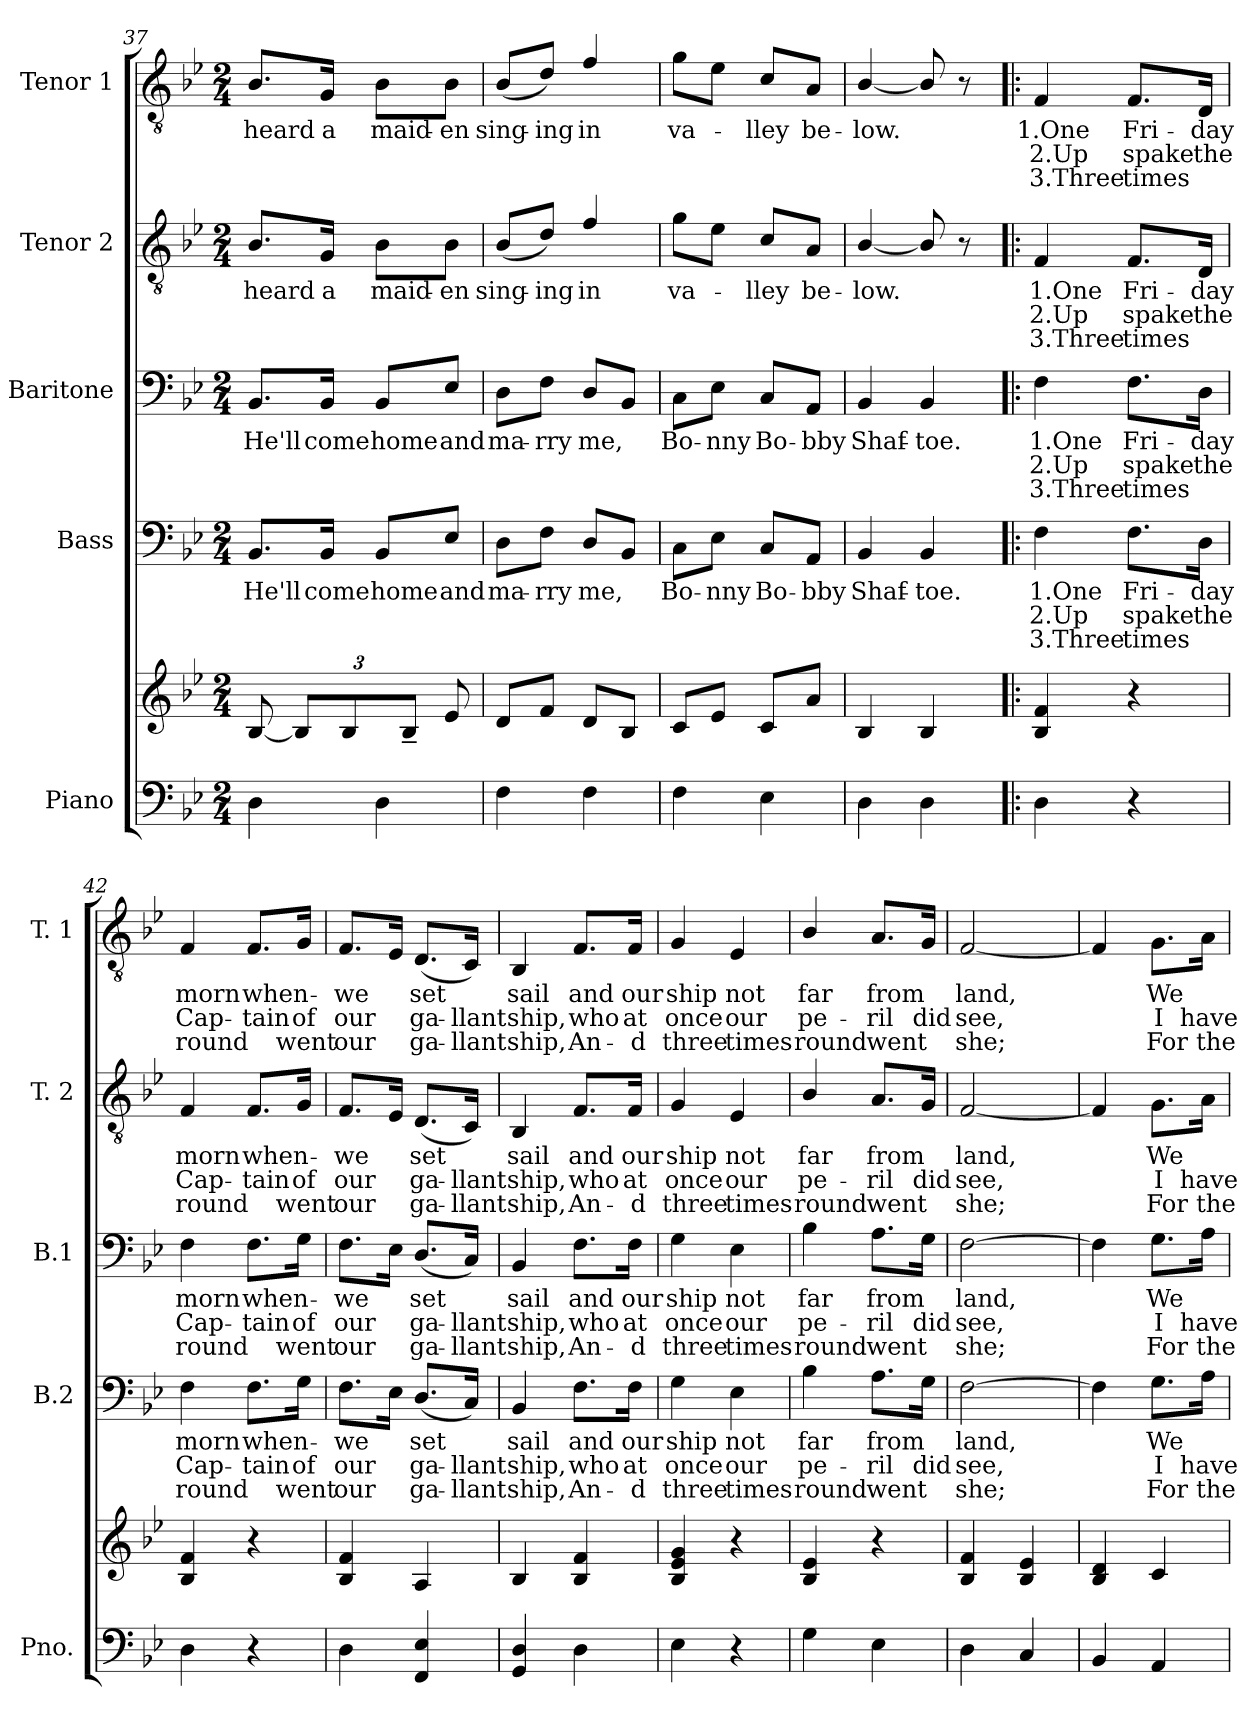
**kern	**kern	**kern	**text	**text	**text	**kern	**text	**text	**text	**kern	**text	**text	**text	**kern	**text	**text	**text
*part5	*part5	*part4	*part4	*part4	*part4	*part3	*part3	*part3	*part3	*part2	*part2	*part2	*part2	*part1	*part1	*part1	*part1
*staff6	*staff5	*staff4	*staff4	*staff4	*staff4	*staff3	*staff3	*staff3	*staff3	*staff2	*staff2	*staff2	*staff2	*staff1	*staff1	*staff1	*staff1
*I"Piano	*	*I"Bass	*	*	*	*I"Baritone	*	*	*	*I"Tenor 2	*	*	*	*I"Tenor 1	*	*	*
*I'Pno.	*	*I'B.2	*	*	*	*I'B.1	*	*	*	*I'T. 2	*	*	*	*I'T. 1	*	*	*
*clefF4	*clefG2	*clefF4	*	*	*	*clefF4	*	*	*	*clefGv2	*	*	*	*clefGv2	*	*	*
*k[b-e-]	*k[b-e-]	*k[b-e-]	*	*	*	*k[b-e-]	*	*	*	*k[b-e-]	*	*	*	*k[b-e-]	*	*	*
*B-:	*B-:	*B-:	*	*	*	*B-:	*	*	*	*B-:	*	*	*	*B-:	*	*	*
*M2/4	*M2/4	*M2/4	*	*	*	*M2/4	*	*	*	*M2/4	*	*	*	*M2/4	*	*	*
=37	=37	=37	=37	=37	=37	=37	=37	=37	=37	=37	=37	=37	=37	=37	=37	=37	=37
!	!	!	!LO:LY:b	!	!	!	!LO:LY:b	!	!	!	!LO:LY:b	!	!	!	!LO:LY:b	!	!
4D\	[<8B-/	8.BB-/L	He'll	.	.	8.BB-/L	He'll	.	.	8.B-/L	heard	.	.	8.B-/L	heard	.	.
*	*Xbrackettup	*	*	*	*	*	*	*	*	*	*	*	*	*	*	*	*
.	12B-/L]	.	.	.	.	.	.	.	.	.	.	.	.	.	.	.	.
!	!	!	!LO:LY:b	!	!	!	!LO:LY:b	!	!	!	!LO:LY:b	!	!	!	!LO:LY:b	!	!
.	.	16BB-/Jk	come	.	.	16BB-/Jk	come	.	.	16G/Jk	a	.	.	16G/Jk	a	.	.
.	12B-/	.	.	.	.	.	.	.	.	.	.	.	.	.	.	.	.
!	!	!	!LO:LY:b	!	!	!	!LO:LY:b	!	!	!	!LO:LY:b	!	!	!	!LO:LY:b	!	!
4D\	.	8BB-/L	home	.	.	8BB-/L	home	.	.	8B-\L	maid-	.	.	8B-\L	maid-	.	.
.	12B-~/J	.	.	.	.	.	.	.	.	.	.	.	.	.	.	.	.
!	!	!	!LO:LY:b	!	!	!	!LO:LY:b	!	!	!	!LO:LY:b	!	!	!	!LO:LY:b	!	!
.	8e-/	8E-/J	and	.	.	8E-/J	and	.	.	8B-\J	-en	.	.	8B-\J	-en	.	.
!!LO:PB:g=z
=38	=38	=38	=38	=38	=38	=38	=38	=38	=38	=38	=38	=38	=38	=38	=38	=38	=38
!	!	!	!LO:LY:b	!	!	!	!LO:LY:b	!	!	!	!LO:LY:b	!	!	!	!LO:LY:b	!	!
4F\	8d/L	8D\L	ma-	.	.	8D\L	ma-	.	.	(8B-/L	sing-	.	.	(8B-/L	sing-	.	.
!	!	!	!LO:LY:b	!	!	!	!LO:LY:b	!	!	!	!LO:LY:b	!	!	!	!LO:LY:b	!	!
.	8f/J	8F\J	-rry	.	.	8F\J	-rry	.	.	8d/J)	-ing	.	.	8d/J)	-ing	.	.
!	!	!	!LO:LY:b	!	!	!	!LO:LY:b	!	!	!	!LO:LY:b	!	!	!	!LO:LY:b	!	!
4F\	8d/L	8D/L	me,	.	.	8D/L	me,	.	.	4f/	in	.	.	4f/	in	.	.
.	8B-/J	8BB-/J	.	.	.	8BB-/J	.	.	.	.	.	.	.	.	.	.	.
=39	=39	=39	=39	=39	=39	=39	=39	=39	=39	=39	=39	=39	=39	=39	=39	=39	=39
!	!	!	!LO:LY:b	!	!	!	!LO:LY:b	!	!	!	!LO:LY:b	!	!	!	!LO:LY:b	!	!
4F\	8c/L	8C\L	Bo-	.	.	8C\L	Bo-	.	.	8g\L	va-	.	.	8g\L	va-	.	.
!	!	!	!LO:LY:b	!	!	!	!LO:LY:b	!	!	!	!	!	!	!	!	!	!
.	8e-/J	8E-\J	-nny	.	.	8E-\J	-nny	.	.	8e-\J	.	.	.	8e-\J	.	.	.
!	!	!	!LO:LY:b	!	!	!	!LO:LY:b	!	!	!	!LO:LY:b	!	!	!	!LO:LY:b	!	!
4E-\	8c/L	8C/L	Bo-	.	.	8C/L	Bo-	.	.	8c/L	-lley	.	.	8c/L	-lley	.	.
!	!	!	!LO:LY:b	!	!	!	!LO:LY:b	!	!	!	!LO:LY:b	!	!	!	!LO:LY:b	!	!
.	8a/J	8AA/J	-bby	.	.	8AA/J	-bby	.	.	8A/J	be-	.	.	8A/J	be-	.	.
=40	=40	=40	=40	=40	=40	=40	=40	=40	=40	=40	=40	=40	=40	=40	=40	=40	=40
!	!	!	!LO:LY:b	!	!	!	!LO:LY:b	!	!	!	!LO:LY:b	!	!	!	!LO:LY:b	!	!
4D\	4B-/	4BB-/	Shaf-	.	.	4BB-/	Shaf-	.	.	[<4B-/	-low.	.	.	[<4B-/	-low.	.	.
!	!	!	!LO:LY:b	!	!	!	!LO:LY:b	!	!	!	!	!	!	!	!	!	!
4D\	4B-/	4BB-/	-toe.	.	.	4BB-/	-toe.	.	.	8B-/]	.	.	.	8B-/]	.	.	.
.	.	.	.	.	.	.	.	.	.	8r	.	.	.	8r	.	.	.
!!LO:PB:g=z
=41!|:	=41!|:	=41!|:	=41!|:	=41!|:	=41!|:	=41!|:	=41!|:	=41!|:	=41!|:	=41!|:	=41!|:	=41!|:	=41!|:	=41!|:	=41!|:	=41!|:	=41!|:
!	!	!	!LO:LY:b	!LO:LY:b	!LO:LY:b	!	!LO:LY:b	!LO:LY:b	!LO:LY:b	!	!LO:LY:b	!LO:LY:b	!LO:LY:b	!	!LO:LY:b	!LO:LY:b	!LO:LY:b
4D\	4B-/ 4f/	4F\	1.One	2.Up	3.Three	4F\	1.One	2.Up	3.Three	4F/	1.One	2.Up	3.Three	4F/	1.One	2.Up	3.Three
!	!	!	!LO:LY:b	!LO:LY:b	!LO:LY:b	!	!LO:LY:b	!LO:LY:b	!LO:LY:b	!	!LO:LY:b	!LO:LY:b	!LO:LY:b	!	!LO:LY:b	!LO:LY:b	!LO:LY:b
4r	4r	8.F\L	Fri-	spake	times	8.F\L	Fri-	spake	times	8.F/L	Fri-	spake	times	8.F/L	Fri-	spake	times
!	!	!	!LO:LY:b	!LO:LY:b	!	!	!LO:LY:b	!LO:LY:b	!	!	!LO:LY:b	!LO:LY:b	!	!	!LO:LY:b	!LO:LY:b	!
.	.	16D\Jk	-day	the	.	16D\Jk	-day	the	.	16D/Jk	-day	the	.	16D/Jk	-day	the	.
=42	=42	=42	=42	=42	=42	=42	=42	=42	=42	=42	=42	=42	=42	=42	=42	=42	=42
!	!	!	!LO:LY:b	!LO:LY:b	!LO:LY:b	!	!LO:LY:b	!LO:LY:b	!LO:LY:b	!	!LO:LY:b	!LO:LY:b	!LO:LY:b	!	!LO:LY:b	!LO:LY:b	!LO:LY:b
4D\	4B-/ 4f/	4F\	morn	Cap-	round	4F\	morn	Cap-	round	4F/	morn	Cap-	round	4F/	morn	Cap-	round
!	!	!	!LO:LY:b	!LO:LY:b	!	!	!LO:LY:b	!LO:LY:b	!	!	!LO:LY:b	!LO:LY:b	!	!	!LO:LY:b	!LO:LY:b	!
4r	4r	8.F\L	when-	tain	.	8.F\L	when-	tain	.	8.F/L	when-	tain	.	8.F/L	when-	tain	.
!	!	!	!	!LO:LY:b	!LO:LY:b	!	!	!LO:LY:b	!LO:LY:b	!	!	!LO:LY:b	!LO:LY:b	!	!	!LO:LY:b	!LO:LY:b
.	.	16G\Jk	.	of	went	16G\Jk	.	of	went	16G/Jk	.	of	went	16G/Jk	.	of	went
=43	=43	=43	=43	=43	=43	=43	=43	=43	=43	=43	=43	=43	=43	=43	=43	=43	=43
!	!	!	!LO:LY:b	!LO:LY:b	!LO:LY:b	!	!LO:LY:b	!LO:LY:b	!LO:LY:b	!	!LO:LY:b	!LO:LY:b	!LO:LY:b	!	!LO:LY:b	!LO:LY:b	!LO:LY:b
4D\	4B-/ 4f/	8.F\L	we	our	our	8.F\L	we	our	our	8.F/L	we	our	our	8.F/L	we	our	our
.	.	16E-\Jk	.	.	.	16E-\Jk	.	.	.	16E-/Jk	.	.	.	16E-/Jk	.	.	.
!	!	!	!LO:LY:b	!LO:LY:b	!LO:LY:b	!	!LO:LY:b	!LO:LY:b	!LO:LY:b	!	!LO:LY:b	!LO:LY:b	!LO:LY:b	!	!LO:LY:b	!LO:LY:b	!LO:LY:b
4FF/ 4E-/	4A/	(8.D/L	set	ga-	ga-	(8.D/L	set	ga-	ga-	(8.D/L	set	ga-	ga-	(8.D/L	set	ga-	ga-
!	!	!	!	!LO:LY:b	!LO:LY:b	!	!	!LO:LY:b	!LO:LY:b	!	!	!LO:LY:b	!LO:LY:b	!	!	!LO:LY:b	!LO:LY:b
.	.	16C/Jk)	.	llant	-llant	16C/Jk)	.	llant	-llant	16C/Jk)	.	llant	-llant	16C/Jk)	.	llant	-llant
=44	=44	=44	=44	=44	=44	=44	=44	=44	=44	=44	=44	=44	=44	=44	=44	=44	=44
!	!	!	!LO:LY:b	!LO:LY:b	!LO:LY:b	!	!LO:LY:b	!LO:LY:b	!LO:LY:b	!	!LO:LY:b	!LO:LY:b	!LO:LY:b	!	!LO:LY:b	!LO:LY:b	!LO:LY:b
4GG/ 4D/	4B-/	4BB-/	sail	ship,	ship,	4BB-/	sail	ship,	ship,	4BB-/	sail	ship,	ship,	4BB-/	sail	ship,	ship,
!	!	!	!LO:LY:b	!LO:LY:b	!LO:LY:b	!	!LO:LY:b	!LO:LY:b	!LO:LY:b	!	!LO:LY:b	!LO:LY:b	!LO:LY:b	!	!LO:LY:b	!LO:LY:b	!LO:LY:b
4D\	4B-/ 4f/	8.F\L	and	who	An-	8.F\L	and	who	An-	8.F/L	and	who	An-	8.F/L	and	who	An-
!	!	!	!LO:LY:b	!LO:LY:b	!LO:LY:b	!	!LO:LY:b	!LO:LY:b	!LO:LY:b	!	!LO:LY:b	!LO:LY:b	!LO:LY:b	!	!LO:LY:b	!LO:LY:b	!LO:LY:b
.	.	16F\Jk	our	at	-d	16F\Jk	our	at	-d	16F/Jk	our	at	-d	16F/Jk	our	at	-d
=45	=45	=45	=45	=45	=45	=45	=45	=45	=45	=45	=45	=45	=45	=45	=45	=45	=45
!	!	!	!LO:LY:b	!LO:LY:b	!LO:LY:b	!	!LO:LY:b	!LO:LY:b	!LO:LY:b	!	!LO:LY:b	!LO:LY:b	!LO:LY:b	!	!LO:LY:b	!LO:LY:b	!LO:LY:b
4E-\	4B-/ 4e-/ 4g/	4G\	ship	once	three	4G\	ship	once	three	4G/	ship	once	three	4G/	ship	once	three
!	!	!	!LO:LY:b	!LO:LY:b	!LO:LY:b	!	!LO:LY:b	!LO:LY:b	!LO:LY:b	!	!LO:LY:b	!LO:LY:b	!LO:LY:b	!	!LO:LY:b	!LO:LY:b	!LO:LY:b
4r	4r	4E-\	not	our	times	4E-\	not	our	times	4E-/	not	our	times	4E-/	not	our	times
=46	=46	=46	=46	=46	=46	=46	=46	=46	=46	=46	=46	=46	=46	=46	=46	=46	=46
!	!	!	!LO:LY:b	!LO:LY:b	!LO:LY:b	!	!LO:LY:b	!LO:LY:b	!LO:LY:b	!	!LO:LY:b	!LO:LY:b	!LO:LY:b	!	!LO:LY:b	!LO:LY:b	!LO:LY:b
4G\	4B-/ 4e-/	4B-\	far	pe-	round	4B-\	far	pe-	round	4B-/	far	pe-	round	4B-/	far	pe-	round
!	!	!	!LO:LY:b	!LO:LY:b	!LO:LY:b	!	!LO:LY:b	!LO:LY:b	!LO:LY:b	!	!LO:LY:b	!LO:LY:b	!LO:LY:b	!	!LO:LY:b	!LO:LY:b	!LO:LY:b
4E-\	4r	8.A\L	from	ril	went	8.A\L	from	ril	went	8.A/L	from	ril	went	8.A/L	from	ril	went
!	!	!	!	!LO:LY:b	!	!	!	!LO:LY:b	!	!	!	!LO:LY:b	!	!	!	!LO:LY:b	!
.	.	16G\Jk	.	did	.	16G\Jk	.	did	.	16G/Jk	.	did	.	16G/Jk	.	did	.
!!LO:PB:g=z
=47	=47	=47	=47	=47	=47	=47	=47	=47	=47	=47	=47	=47	=47	=47	=47	=47	=47
!	!	!	!LO:LY:b	!LO:LY:b	!LO:LY:b	!	!LO:LY:b	!LO:LY:b	!LO:LY:b	!	!LO:LY:b	!LO:LY:b	!LO:LY:b	!	!LO:LY:b	!LO:LY:b	!LO:LY:b
4D\	4B-/ 4f/	[>2F\	land,	see,	she;	[>2F\	land,	see,	she;	[<2F/	land,	see,	she;	[<2F/	land,	see,	she;
4C/	4B-/ 4e-/	.	.	.	.	.	.	.	.	.	.	.	.	.	.	.	.
=48	=48	=48	=48	=48	=48	=48	=48	=48	=48	=48	=48	=48	=48	=48	=48	=48	=48
4BB-/	4B-/ 4d/	4F\]	.	.	.	4F\]	.	.	.	4F/]	.	.	.	4F/]	.	.	.
!	!	!	!LO:LY:b	!LO:LY:b	!LO:LY:b	!	!LO:LY:b	!LO:LY:b	!LO:LY:b	!	!LO:LY:b	!LO:LY:b	!LO:LY:b	!	!LO:LY:b	!LO:LY:b	!LO:LY:b
4AA/	4c/	8.G\L	We	I	For	8.G\L	We	I	For	8.G\L	We	I	For	8.G\L	We	I	For
!	!	!	!	!LO:LY:b	!LO:LY:b	!	!	!LO:LY:b	!LO:LY:b	!	!	!LO:LY:b	!LO:LY:b	!	!	!LO:LY:b	!LO:LY:b
.	.	16A\Jk	.	have	the	16A\Jk	.	have	the	16A\Jk	.	have	the	16A\Jk	.	have	the
=	=	=	=	=	=	=	=	=	=	=	=	=	=	=	=	=	=
*-	*-	*-	*-	*-	*-	*-	*-	*-	*-	*-	*-	*-	*-	*-	*-	*-	*-
